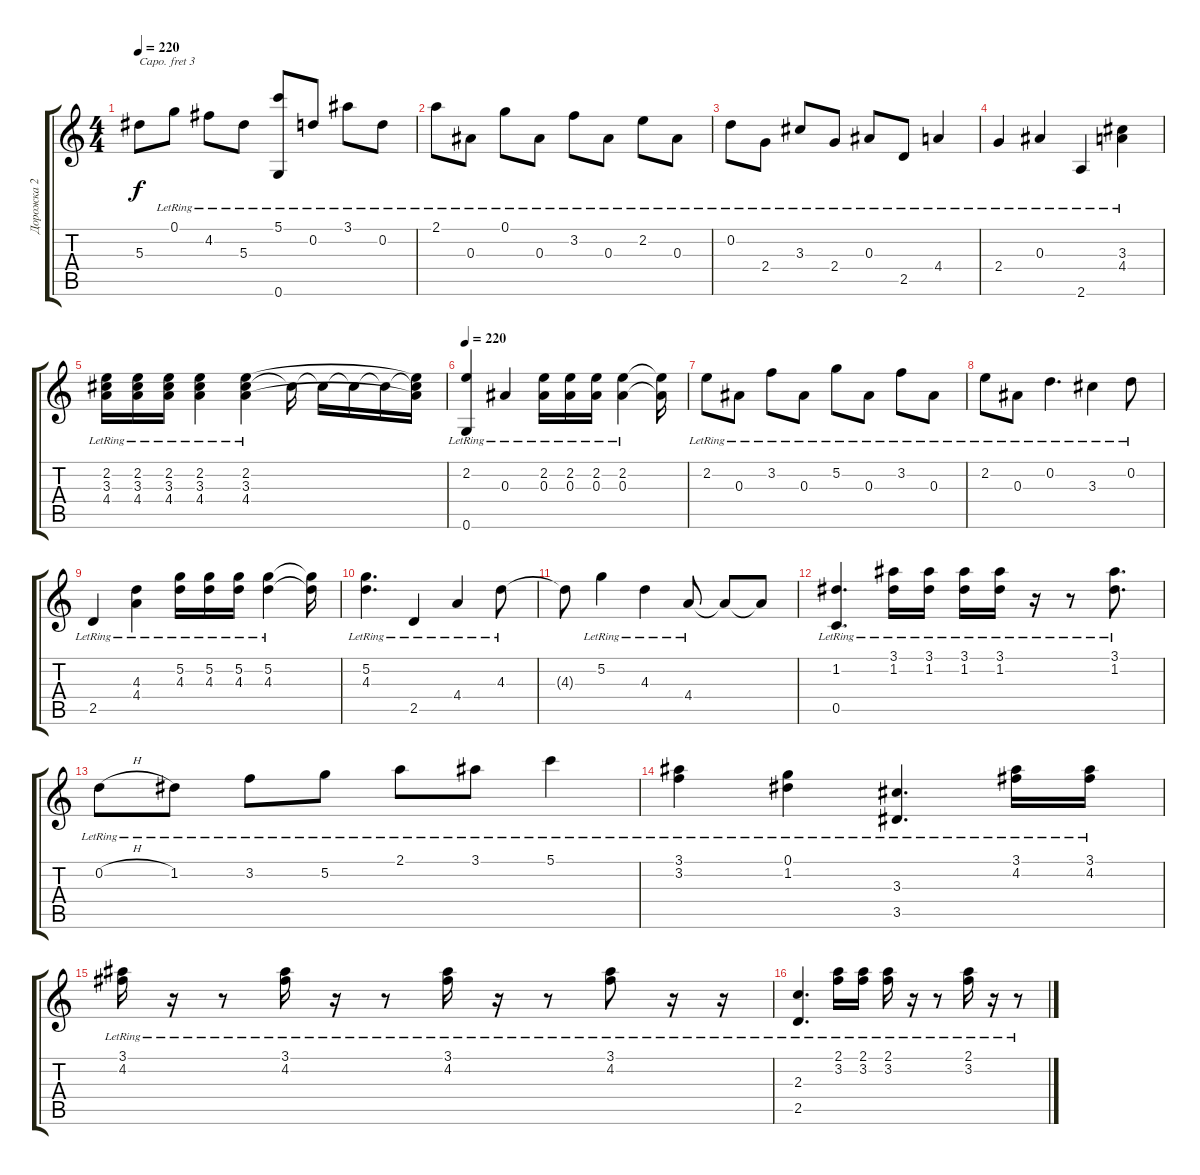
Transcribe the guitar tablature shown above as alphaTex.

\track ("Дорожка 2" "Дорожка 2") {instrument acousticguitarsteel}
\staff {score tabs}
\capo 3
\tuning (E4 B3 G3 D3 A2 E2) {hide}
\ts (4 4)
\tempo 220
\clef g2
\ks c
5.3{t}.8{dy f} 0.1{lr}.8 4.2{lr}.8 5.3{lr}.8 (5.1{lr} 0.6{lr}).8 0.2{lr}.8 3.1{lr}.8 0.2{lr}.8 |
2.1{lr}.8 0.3{lr}.8 0.1{lr}.8 0.3{lr}.8 3.2{lr}.8 0.3{lr}.8 2.2{lr}.8 0.3{lr}.8 |
0.2{lr}.8 2.4{lr}.8 3.3{lr}.8 2.4{lr}.8 0.3{lr}.8 2.5{lr}.8 4.4{lr}.4 |
2.4{lr}.4 0.3{lr}.4 2.6{lr}.4 (3.3{lr} 4.4{lr}).4 |
(2.2{lr} 3.3{lr} 4.4{lr}).16 (2.2{lr} 3.3{lr} 4.4{lr}).16 (2.2{lr} 3.3{lr} 4.4{lr}).16 (2.2{lr} 3.3{lr} 4.4{lr}).4 (2.2{lr} 3.3{lr} 4.4{lr}).4 3.3{t}.16 3.3{t}.16 3.3{t}.16 3.3{t}.16 (2.2{t} 3.3{t} 4.4{t}).16 |
\tempo 220
(2.2{lr} 0.6{lr}).4 0.3{lr}.4 (2.2{lr} 0.3{lr}).16 (2.2{lr} 0.3{lr}).16 (2.2{lr} 0.3{lr}).16 (2.2{lr} 0.3{lr}).4 (2.2{t} 0.3{t}).16 |
2.2{lr}.8 0.3{lr}.8 3.2{lr}.8 0.3{lr}.8 5.2{lr}.8 0.3{lr}.8 3.2{lr}.8 0.3{lr}.8 |
2.2{lr}.8 0.3{lr}.8 0.2{lr}.4{d} 3.3{lr}.4 0.2{lr}.8 |
2.5{lr}.4 (4.3{lr} 4.4{lr}).4 (5.2{lr} 4.3{lr}).16 (5.2{lr} 4.3{lr}).16 (5.2{lr} 4.3{lr}).16 (5.2{lr} 4.3{lr}).4 (5.2{t} 4.3{t}).16 |
(5.2{lr} 4.3{lr}).4{d} 2.5{lr}.4 4.4{lr}.4 4.3{lr}.8 |
4.3{t}.8 5.2{lr}.4 4.3{lr}.4 4.4{lr}.8 4.4{t}.8 4.4{t}.8 |
(1.2{lr} 0.5{lr}).4{d} (3.1{lr} 1.2{lr}).16 (3.1{lr} 1.2{lr}).16 (3.1{lr} 1.2{lr}).16 (3.1{lr} 1.2{lr}).16 r.16 r.8 (3.1{lr} 1.2{lr}).8{d} |
0.2{h lr}.8 1.2{lr}.8 3.2{lr}.8 5.2{lr}.8 2.1{lr}.8 3.1{lr}.8 5.1{lr}.4 |
(3.1{lr} 3.2{lr}).4 (0.1{lr} 1.2{lr}).4 (3.3{lr} 3.5{lr}).4{d} (3.1{lr} 4.2{lr}).16 (3.1{lr} 4.2{lr}).16 |
(3.1{lr} 4.2{lr}).16 r.16 r.8 (3.1{lr} 4.2{lr}).16 r.16 r.8 (3.1{lr} 4.2{lr}).16 r.16 r.8 (3.1{lr} 4.2{lr}).8 r.16 r.16 |
(2.3{lr} 2.5{lr}).4{d} (2.1{lr} 3.2{lr}).16 (2.1{lr} 3.2{lr}).16 (2.1{lr} 3.2{lr}).16 r.16 r.8 (2.1{lr} 3.2{lr}).16 r.16 r.8
